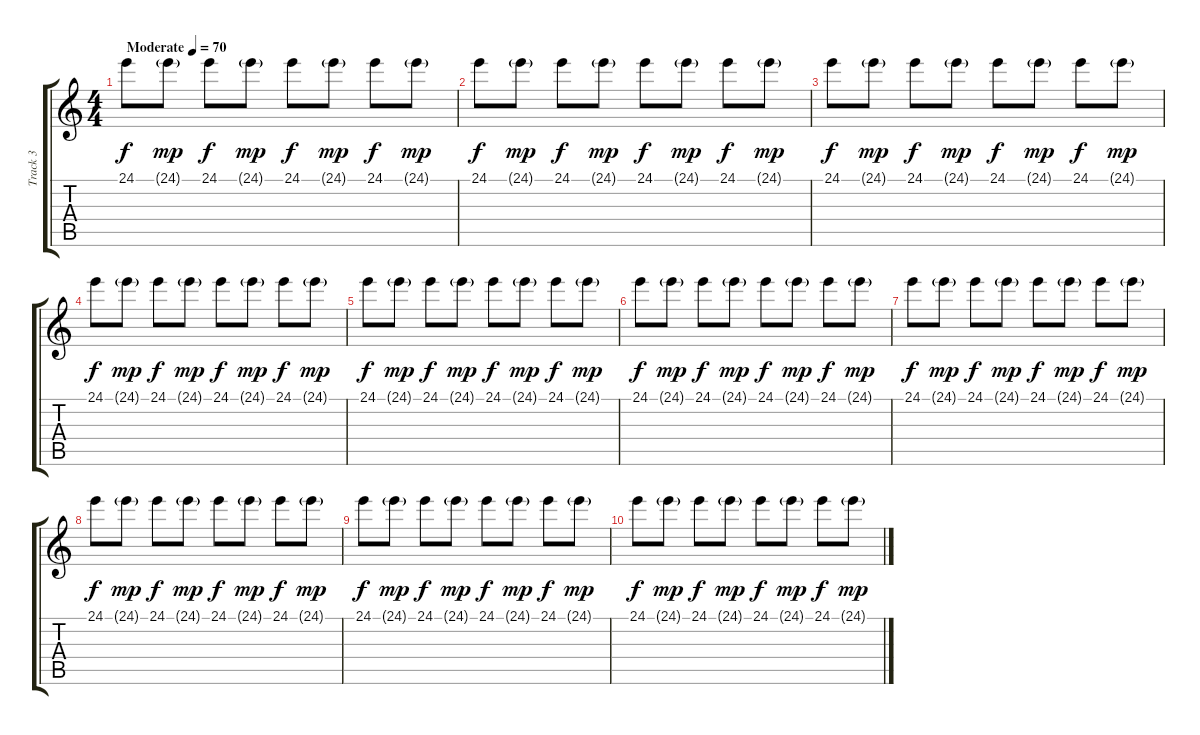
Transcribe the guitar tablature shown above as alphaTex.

\track ("Track 3" "Track 3") {instrument acousticgrandpiano}
\staff {score tabs}
\tuning (E4 B3 G3 D3 A2 E2) {hide}
\ts (4 4)
\tempo (70 "Moderate")
\clef g2
\ks c
24.1.8{dy f instrument acousticgrandpiano} 24.1{g}.8{dy mp} 24.1.8{dy f} 24.1{g}.8{dy mp} 24.1.8{dy f} 24.1{g}.8{dy mp} 24.1.8{dy f} 24.1{g}.8{dy mp} |
24.1.8{dy f} 24.1{g}.8{dy mp} 24.1.8{dy f} 24.1{g}.8{dy mp} 24.1.8{dy f} 24.1{g}.8{dy mp} 24.1.8{dy f} 24.1{g}.8{dy mp} |
24.1.8{dy f} 24.1{g}.8{dy mp} 24.1.8{dy f} 24.1{g}.8{dy mp} 24.1.8{dy f} 24.1{g}.8{dy mp} 24.1.8{dy f} 24.1{g}.8{dy mp} |
24.1.8{dy f} 24.1{g}.8{dy mp} 24.1.8{dy f} 24.1{g}.8{dy mp} 24.1.8{dy f} 24.1{g}.8{dy mp} 24.1.8{dy f} 24.1{g}.8{dy mp} |
24.1.8{dy f} 24.1{g}.8{dy mp} 24.1.8{dy f} 24.1{g}.8{dy mp} 24.1.8{dy f} 24.1{g}.8{dy mp} 24.1.8{dy f} 24.1{g}.8{dy mp} |
24.1.8{dy f} 24.1{g}.8{dy mp} 24.1.8{dy f} 24.1{g}.8{dy mp} 24.1.8{dy f} 24.1{g}.8{dy mp} 24.1.8{dy f} 24.1{g}.8{dy mp} |
24.1.8{dy f} 24.1{g}.8{dy mp} 24.1.8{dy f} 24.1{g}.8{dy mp} 24.1.8{dy f} 24.1{g}.8{dy mp} 24.1.8{dy f} 24.1{g}.8{dy mp} |
24.1.8{dy f} 24.1{g}.8{dy mp} 24.1.8{dy f} 24.1{g}.8{dy mp} 24.1.8{dy f} 24.1{g}.8{dy mp} 24.1.8{dy f} 24.1{g}.8{dy mp} |
24.1.8{dy f} 24.1{g}.8{dy mp} 24.1.8{dy f} 24.1{g}.8{dy mp} 24.1.8{dy f} 24.1{g}.8{dy mp} 24.1.8{dy f} 24.1{g}.8{dy mp} |
24.1.8{dy f} 24.1{g}.8{dy mp} 24.1.8{dy f} 24.1{g}.8{dy mp} 24.1.8{dy f} 24.1{g}.8{dy mp} 24.1.8{dy f} 24.1{g}.8{dy mp}
